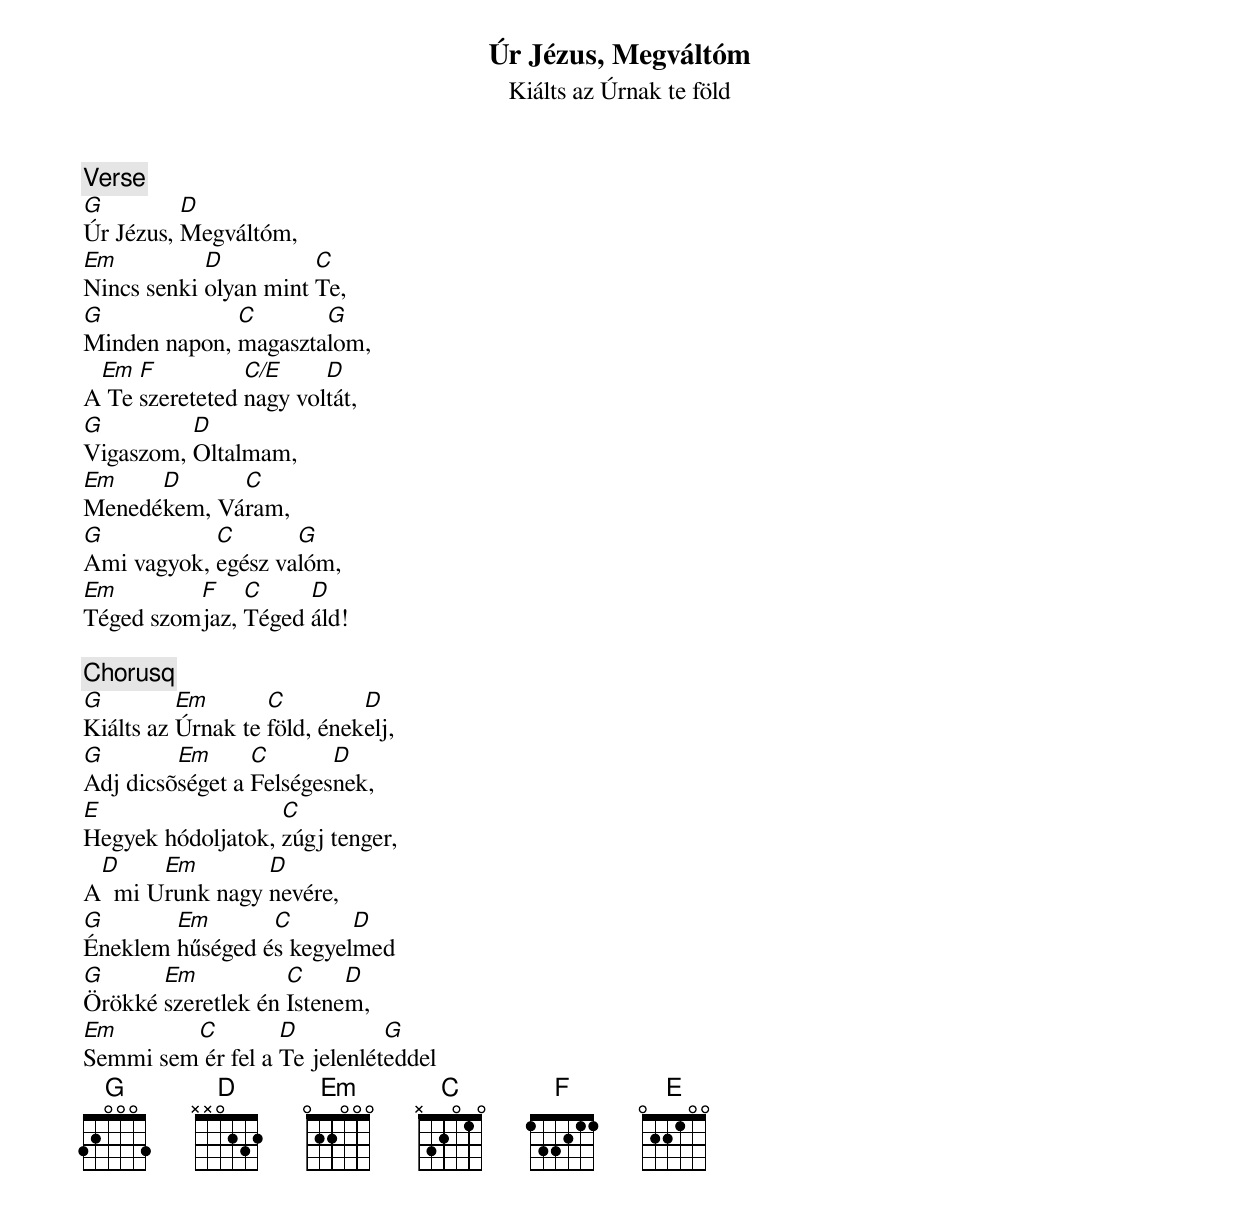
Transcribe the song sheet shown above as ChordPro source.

{title: Úr Jézus, Megváltóm}
{subtitle: Kiálts az Úrnak te föld}

{c: Verse}
[G]Úr Jézus, [D]Megváltóm,
[Em]Nincs senki [D]olyan mint [C]Te,
[G]Minden napon, [C]magaszta[G]lom,
A[Em] Te [F]szereteted [C/E]nagy vol[D]tát,
[G]Vigaszom, [D]Oltalmam,
[Em]Menedé[D]kem, Vá[C]ram,
[G]Ami vagyok, [C]egész va[G]lóm,
[Em]Téged szom[F]jaz, [C]Téged [D]áld!

{c: Chorusq}
[G]Kiálts az [Em]Úrnak te [C]föld, ének[D]elj,
[G]Adj dicsõ[Em]séget a [C]Felséges[D]nek,
[E]Hegyek hódoljatok, [C]zúgj tenger,
A[D]  mi U[Em]runk nagy [D]nevére,
[G]Éneklem [Em]hűséged é[C]s kegyel[D]med
[G]Örökké [Em]szeretlek én [C]Istene[D]m,
[Em]Semmi sem[C] ér fel a [D]Te jelenlét[G]eddel
